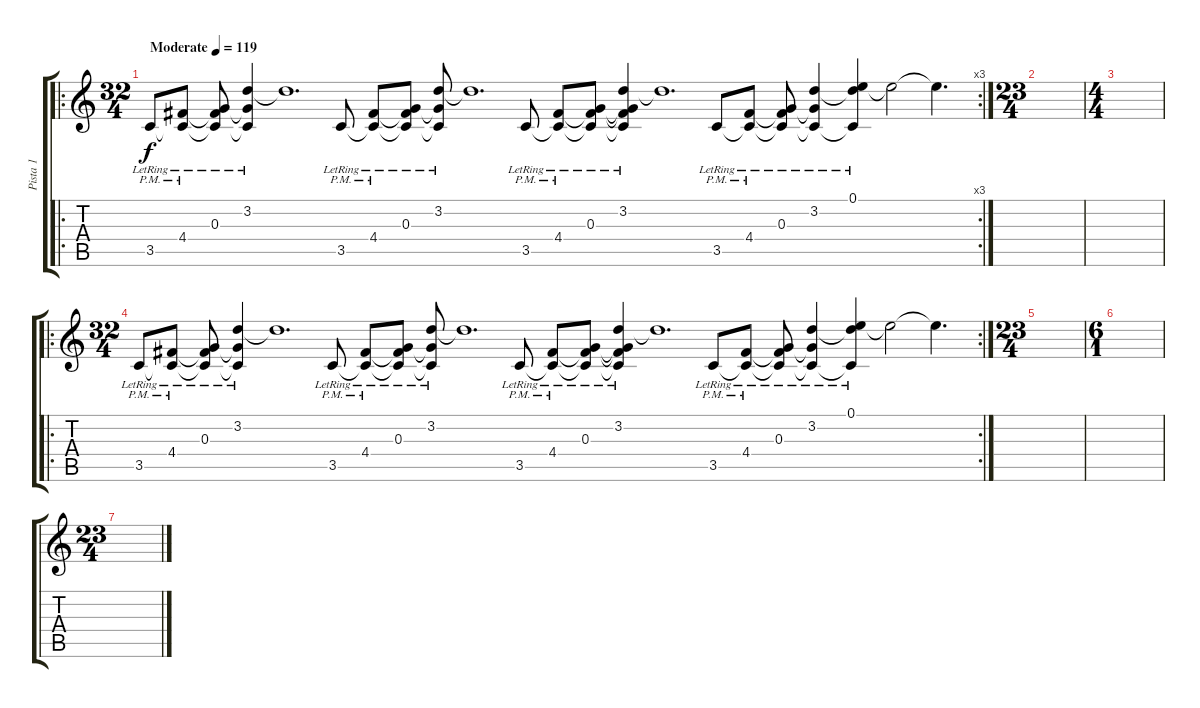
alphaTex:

\track ("Pista 1" "Pista 1") {instrument electricguitarjazz}
\staff {score tabs}
\tuning (E4 B3 G3 D3 A2 E2) {hide}
\ro
\rc 3
\ts (32 4)
\tempo (119 "Moderate")
\clef g2
\ks c
3.5{pm lr}.8{dy f instrument electricguitarjazz} (4.4{pm lr} 3.5{t}).8 (0.3{lr} 4.4{t} 3.5{t}).8 (3.2{lr} 0.3{t} 3.5{t}).4 3.2{t}.1{d} 3.5{pm lr}.8 (4.4{pm lr} 3.5{t}).8 (0.3{lr} 4.4{t} 3.5{t}).8 (3.2{lr} 0.3{t} 3.5{t}).8 3.2{t}.1{d} 3.5{pm lr}.8 (4.4{pm lr} 3.5{t}).8 (0.3{lr} 4.4{t} 3.5{t}).8 (3.2{lr} 0.3{t} 4.4{t} 3.5{t}).4 3.2{t}.1{d} 3.5{pm lr}.8 (4.4{pm lr} 3.5{t}).8 (0.3{lr} 4.4{t} 3.5{t}).8 (3.2{lr} 0.3{t} 3.5{t}).4 (0.1{lr} 3.2{t} 3.5{t}).4 0.1{t}.2 0.1{t}.4{d} |
\ts (23 4)
|
\ts (4 4)
|
\ro
\rc 2
\ts (32 4)
3.5{pm lr}.8 (4.4{pm lr} 3.5{t}).8 (0.3{lr} 4.4{t} 3.5{t}).8 (3.2{lr} 0.3{t} 3.5{t}).4 3.2{t}.1{d} 3.5{pm lr}.8 (4.4{pm lr} 3.5{t}).8 (0.3{lr} 4.4{t} 3.5{t}).8 (3.2{lr} 0.3{t} 3.5{t}).8 3.2{t}.1{d} 3.5{pm lr}.8 (4.4{pm lr} 3.5{t}).8 (0.3{lr} 4.4{t} 3.5{t}).8 (3.2{lr} 0.3{t} 4.4{t} 3.5{t}).4 3.2{t}.1{d} 3.5{pm lr}.8 (4.4{pm lr} 3.5{t}).8 (0.3{lr} 4.4{t} 3.5{t}).8 (3.2{lr} 0.3{t} 3.5{t}).4 (0.1{lr} 3.2{t} 3.5{t}).4 0.1{t}.2 0.1{t}.4{d} |
\ts (23 4)
|
\ts (6 1)
|
\ts (23 4)
